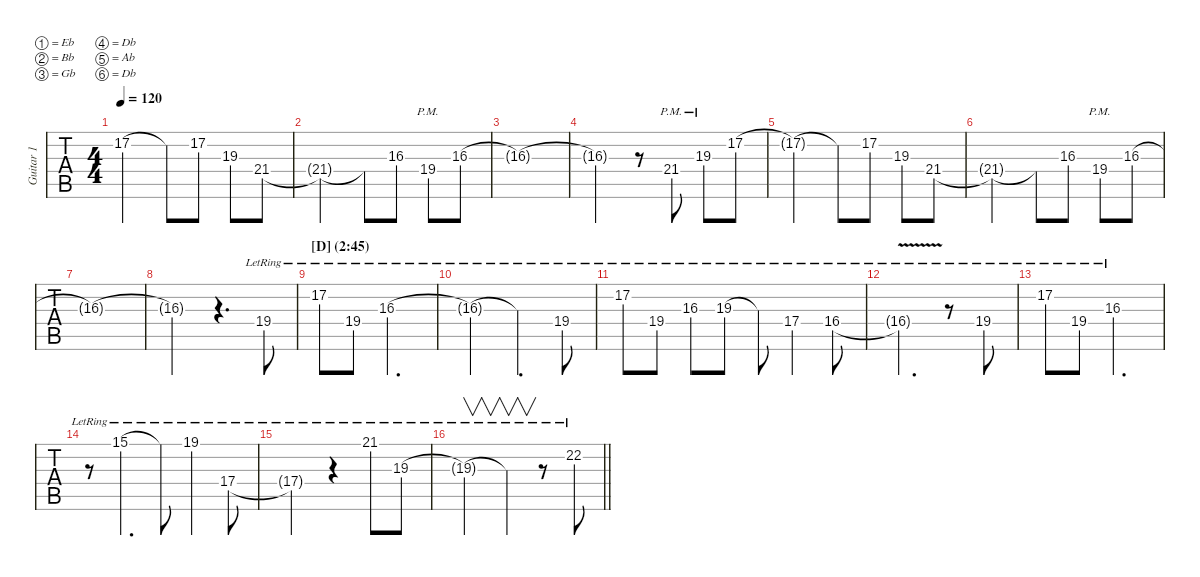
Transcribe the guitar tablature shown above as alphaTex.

\defaultSystemsLayout 4
\hideDynamics
\bracketExtendMode nobrackets
\multiTrackTrackNamePolicy allsystems
\firstSystemTrackNameMode fullname
\otherSystemsTrackNameMode fullname
\otherSystemsTrackNameOrientation horizontal
\track ("Guitar 1" "Guitar 1") {instrument overdrivenguitar}
\staff {tabs}
\tuning (Eb4 Bb3 Gb3 Db3 Ab2 Db2)
\ts (4 4)
\scale
1.05309
\tempo 120
\accidentals auto
\clef g2
\ottava regular
\simile none
\ks aminor
17.2{t acc x}.2{dy mf} 17.2{t acc x}.8 17.2{acc x}.8 19.3{acc x}.8 21.4{acc x}.8 |
\scale
0.983771 21.4{t acc x}.2 21.4{t acc x}.8 16.3{acc x}.8 19.4{pm acc x}.8 16.3{acc x}.8 |
\scale
0.989104 16.3{t acc x}.1 |
\scale
0.974032 16.3{t acc x}.2 r.8 21.4{pm acc x}.8 19.3{pm acc x}.8 17.2{acc x}.8 |
\scale
1.06095 17.2{t acc x}.2 17.2{t acc x}.8 17.2{acc x}.8 19.3{acc x}.8 21.4{acc x}.8 |
\scale
0.980964 21.4{t acc x}.2 21.4{t acc x}.8 16.3{acc x}.8 19.4{pm acc x}.8 16.3{acc x}.8 |
\scale
0.980963 16.3{t acc x}.1 |
\scale
0.977121 16.3{t acc x}.2 r.4{d} 19.4{lr acc x}.8 |
\section ("D" "(2:45)")
\scale
1.06273 17.2{lr acc x}.8 19.4{lr acc x}.8 16.3{lr acc x}.2{d} |
\scale
0.993412 16.3{lr t acc x}.2 16.3{lr t acc x}.4{d} 19.4{lr acc x}.8 |
\scale
0.977416 17.2{lr acc x}.8 19.4{lr acc x}.8 16.3{lr acc x}.8 19.3{lr acc x}.8 19.3{lr t acc x}.8 17.4{lr acc x}.4 16.4{lr acc #}.8 |
\scale
0.966439 16.4{v lr t acc #}.2{d} r.8 19.4{lr acc x}.8 |
\scale
1.05562 17.2{lr acc x}.8 19.4{lr acc x}.8 16.3{lr acc x}.2{d} |
\scale
0.986298 r.8 15.1{lr acc x}.4{d} 15.1{lr t acc x}.8 19.1{lr acc x}.4 17.4{lr acc x}.8 |
\scale
0.986296 17.4{lr t acc x}.2 r.4 21.1{lr acc #}.8 19.3{lr acc x}.8 |
\scale
0.971788
\barLineRight lightlight
19.3{lr t acc x}.2{v} 19.3{lr t acc x}.4{v} r.8 22.2{lr acc x}.8
